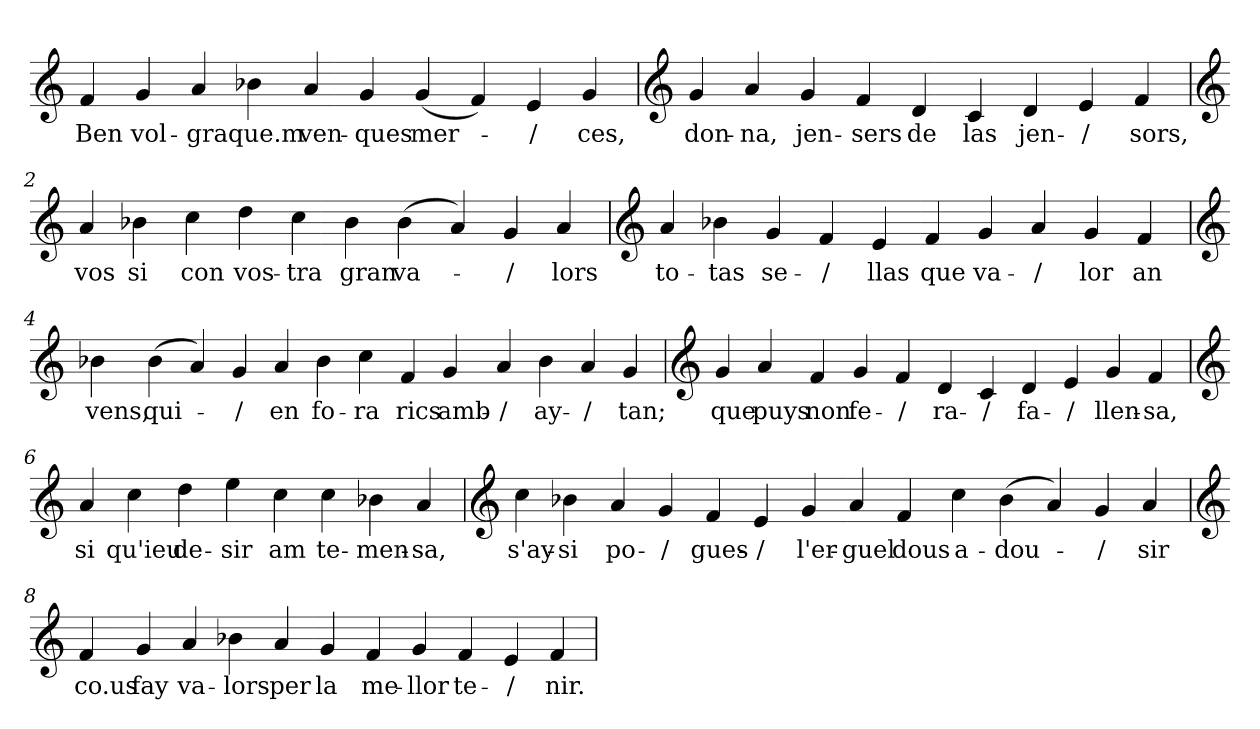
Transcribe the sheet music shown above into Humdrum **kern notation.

**kern	**text
*part1	*part1
*staff1	*staff1
*clefG2	*
=	=
4f	Ben
4g	vol-
4a	-gra
4b-X	que.m
4a	ven-
4g	-ques
(4g	mer-
4f)	.
4e	-/
4g	ces,
=1	=1
*clefG2	*
4g	don-
4a	-na,
4g	jen-
4f	-sers
4d	de
4c	las
4d	jen-
4e	-/
4f	sors,
=2	=2
*clefG2	*
4a	vos
4b-X	si
4cc	con
4dd	vos-
4cc	-tra
4b-	gran
(4b-	va-
4a)	.
4g	-/
4a	lors
=3	=3
*clefG2	*
4a	to-
4b-X	-tas
4g	se-
4f	-/
4e	llas
4f	que
4g	va-
4a	-/
4g	lor
4f	an
=4	=4
*clefG2	*
4b-X	vens,
(4b-	qui-
4a)	.
4g	-/
4a	en
4b-	fo-
4cc	-ra
4f	rics
4g	amb-
4a	-/
4b-	ay-
4a	-/
4g	tan;
=5	=5
*clefG2	*
4g	que
4a	puys
4f	non
4g	fe-
4f	-/
4d	ra-
4c	-/
4d	fa-
4e	-/
4g	llen-
4f	-sa,
=6	=6
*clefG2	*
4a	si
4cc	qu'ieu
4dd	de-
4ee	-sir
4cc	am
4cc	te-
4b-X	-men-
4a	-sa,
=7	=7
*clefG2	*
4cc	s'ay-
4b-X	-si
4a	po-
4g	-/
4f	gues-
4e	-/
4g	l'er-
4a	-guel
4f	dous
4cc	a-
(4b-	-dou-
4a)	.
4g	-/
4a	sir
=8	=8
*clefG2	*
4f	co.us
4g	fay
4a	va-
4b-X	-lors
4a	per
4g	la
4f	me-
4g	-llor
4f	te-
4e	-/
4f	nir.
=	=
*-	*-
